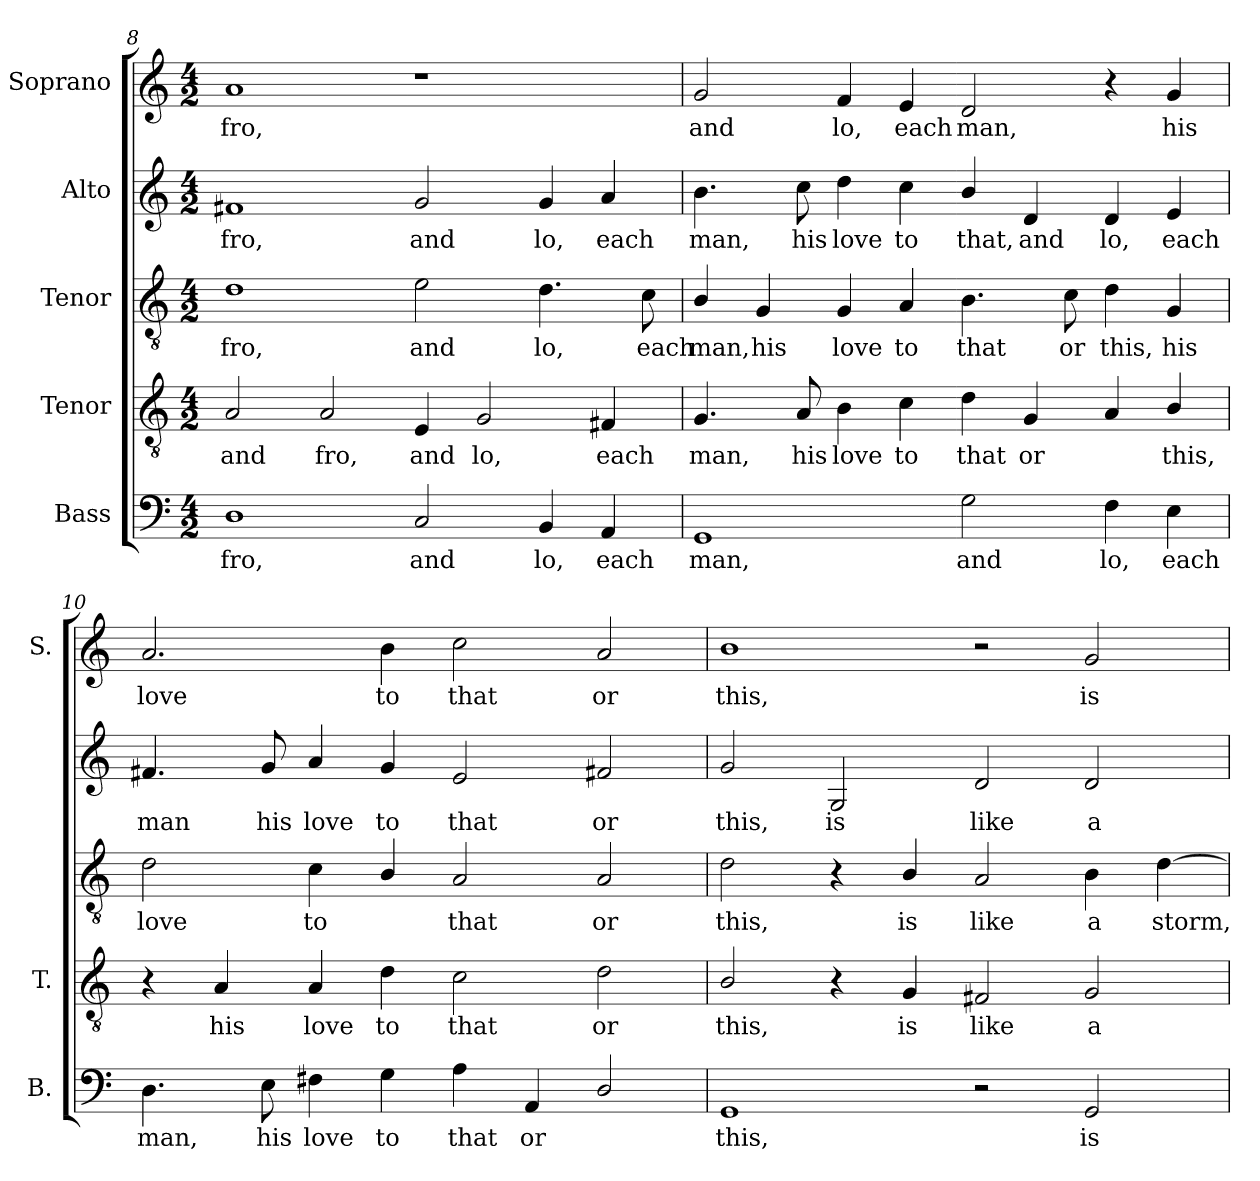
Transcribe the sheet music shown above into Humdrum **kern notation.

**kern	**text	**kern	**text	**kern	**text	**kern	**text	**kern	**text
*part5	*part5	*part4	*part4	*part3	*part3	*part2	*part2	*part1	*part1
*staff5	*staff5	*staff4	*staff4	*staff3	*staff3	*staff2	*staff2	*staff1	*staff1
*I"Bass	*	*I"Tenor	*	*I"Tenor	*	*I"Alto	*	*I"Soprano	*
*I'B.	*	*I'T.	*	*	*	*	*	*I'S.	*
!!LO:LB:g=z
*clefF4	*	*clefGv2	*	*clefGv2	*	*clefG2	*	*clefG2	*
*	*	*ITrd7c12	*	*ITrd7c12	*	*	*	*	*
*k[]	*	*k[]	*	*k[]	*	*k[]	*	*k[]	*
*C:	*	*C:	*	*C:	*	*C:	*	*C:	*
*M4/2	*	*M4/2	*	*M4/2	*	*M4/2	*	*M4/2	*
=8	=8	=8	=8	=8	=8	=8	=8	=8	=8
!	!LO:LY:b:color=#000000	!	!	!	!	!	!	!	!
!	!	!	!LO:LY:b:color=#000000	!	!	!	!	!	!
!	!	!	!	!	!LO:LY:b:color=#000000	!	!	!	!
!	!	!	!	!	!	!	!LO:LY:b:color=#000000	!	!
!	!	!	!	!	!	!	!	!	!LO:LY:b:color=#000000
1Di	fro,	2AAi/	and	1Di	fro,	1f#Xi	fro,	1ai	fro,
!	!	!	!LO:LY:b:color=#000000	!	!	!	!	!	!
.	.	2AAi/	fro,	.	.	.	.	.	.
!	!LO:LY:b:color=#000000	!	!	!	!	!	!	!	!
!	!	!	!LO:LY:b:color=#000000	!	!	!	!	!	!
!	!	!	!	!	!LO:LY:b:color=#000000	!	!	!	!
!	!	!	!	!	!	!	!LO:LY:b:color=#000000	!	!
2Ci/	and	4EEi/	and	2Ei\	and	2gi/	and	1r	.
!	!	!	!LO:LY:b:color=#000000	!	!	!	!	!	!
.	.	2GGi/	lo,	.	.	.	.	.	.
!	!LO:LY:b:color=#000000	!	!	!	!	!	!	!	!
!	!	!	!	!	!LO:LY:b:color=#000000	!	!	!	!
!	!	!	!	!	!	!	!LO:LY:b:color=#000000	!	!
4BBi/	lo,	.	.	4.Di\	lo,	4gi/	lo,	.	.
!	!LO:LY:b:color=#000000	!	!	!	!	!	!	!	!
!	!	!	!LO:LY:b:color=#000000	!	!	!	!	!	!
!	!	!	!	!	!	!	!LO:LY:b:color=#000000	!	!
4AAi/	each	4FF#Xi/	each	.	.	4ai/	each	.	.
!	!	!	!	!	!LO:LY:b:color=#000000	!	!	!	!
.	.	.	.	8Ci\	each	.	.	.	.
=9	=9	=9	=9	=9	=9	=9	=9	=9	=9
!	!LO:LY:b:color=#000000	!	!	!	!	!	!	!	!
!	!	!	!LO:LY:b:color=#000000	!	!	!	!	!	!
!	!	!	!	!	!LO:LY:b:color=#000000	!	!	!	!
!	!	!	!	!	!	!	!LO:LY:b:color=#000000	!	!
!	!	!	!	!	!	!	!	!	!LO:LY:b:color=#000000
1GGi	man,	4.GGi/	man,	4BBi/	man,	4.bi\	man,	2gi/	and
!	!	!	!	!	!LO:LY:b:color=#000000	!	!	!	!
.	.	.	.	4GGi/	his	.	.	.	.
!	!	!	!LO:LY:b:color=#000000	!	!	!	!	!	!
!	!	!	!	!	!	!	!LO:LY:b:color=#000000	!	!
.	.	8AAi/	his	.	.	8cci\	his	.	.
!	!	!	!LO:LY:b:color=#000000	!	!	!	!	!	!
!	!	!	!	!	!LO:LY:b:color=#000000	!	!	!	!
!	!	!	!	!	!	!	!LO:LY:b:color=#000000	!	!
!	!	!	!	!	!	!	!	!	!LO:LY:b:color=#000000
.	.	4BBi\	love	4GGi/	love	4ddi\	love	4fi/	lo,
!	!	!	!LO:LY:b:color=#000000	!	!	!	!	!	!
!	!	!	!	!	!LO:LY:b:color=#000000	!	!	!	!
!	!	!	!	!	!	!	!LO:LY:b:color=#000000	!	!
!	!	!	!	!	!	!	!	!	!LO:LY:b:color=#000000
.	.	4Ci\	to	4AAi/	to	4cci\	to	4ei/	each
!	!LO:LY:b:color=#000000	!	!	!	!	!	!	!	!
!	!	!	!LO:LY:b:color=#000000	!	!	!	!	!	!
!	!	!	!	!	!LO:LY:b:color=#000000	!	!	!	!
!	!	!	!	!	!	!	!LO:LY:b:color=#000000	!	!
!	!	!	!	!	!	!	!	!	!LO:LY:b:color=#000000
2Gi\	and	4Di\	that	4.BBi\	that	4bi/	that,	2di/	man,
!	!	!	!LO:LY:b:color=#000000	!	!	!	!	!	!
!	!	!	!	!	!	!	!LO:LY:b:color=#000000	!	!
.	.	4GGi/	or	.	.	4di/	and	.	.
!	!	!	!	!	!LO:LY:b:color=#000000	!	!	!	!
.	.	.	.	8Ci\	or	.	.	.	.
!	!LO:LY:b:color=#000000	!	!	!	!	!	!	!	!
!	!	!	!	!	!LO:LY:b:color=#000000	!	!	!	!
!	!	!	!	!	!	!	!LO:LY:b:color=#000000	!	!
4Fi\	lo,	4AAi/	.	4Di\	this,	4di/	lo,	4r	.
!	!LO:LY:b:color=#000000	!	!	!	!	!	!	!	!
!	!	!	!LO:LY:b:color=#000000	!	!	!	!	!	!
!	!	!	!	!	!LO:LY:b:color=#000000	!	!	!	!
!	!	!	!	!	!	!	!LO:LY:b:color=#000000	!	!
!	!	!	!	!	!	!	!	!	!LO:LY:b:color=#000000
4Ei\	each	4BBi/	this,	4GGi/	his	4ei/	each	4gi/	his
=10	=10	=10	=10	=10	=10	=10	=10	=10	=10
!	!LO:LY:b:color=#000000	!	!	!	!	!	!	!	!
!	!	!	!	!	!LO:LY:b:color=#000000	!	!	!	!
!	!	!	!	!	!	!	!LO:LY:b:color=#000000	!	!
!	!	!	!	!	!	!	!	!	!LO:LY:b:color=#000000
4.Di\	man,	4r	.	2Di\	love	4.f#Xi/	man	2.ai/	love
!	!	!	!LO:LY:b:color=#000000	!	!	!	!	!	!
.	.	4AAi/	his	.	.	.	.	.	.
!	!LO:LY:b:color=#000000	!	!	!	!	!	!	!	!
!	!	!	!	!	!	!	!LO:LY:b:color=#000000	!	!
8Ei\	his	.	.	.	.	8gi/	his	.	.
!	!LO:LY:b:color=#000000	!	!	!	!	!	!	!	!
!	!	!	!LO:LY:b:color=#000000	!	!	!	!	!	!
!	!	!	!	!	!LO:LY:b:color=#000000	!	!	!	!
!	!	!	!	!	!	!	!LO:LY:b:color=#000000	!	!
4F#Xi\	love	4AAi/	love	4Ci\	to	4ai/	love	.	.
!	!LO:LY:b:color=#000000	!	!	!	!	!	!	!	!
!	!	!	!LO:LY:b:color=#000000	!	!	!	!	!	!
!	!	!	!	!	!	!	!LO:LY:b:color=#000000	!	!
!	!	!	!	!	!	!	!	!	!LO:LY:b:color=#000000
4Gi\	to	4Di\	to	4BBi/	.	4gi/	to	4bi\	to
!	!LO:LY:b:color=#000000	!	!	!	!	!	!	!	!
!	!	!	!LO:LY:b:color=#000000	!	!	!	!	!	!
!	!	!	!	!	!LO:LY:b:color=#000000	!	!	!	!
!	!	!	!	!	!	!	!LO:LY:b:color=#000000	!	!
!	!	!	!	!	!	!	!	!	!LO:LY:b:color=#000000
4Ai\	that	2Ci\	that	2AAi/	that	2ei/	that	2cci\	that
!	!LO:LY:b:color=#000000	!	!	!	!	!	!	!	!
4AAi/	or	.	.	.	.	.	.	.	.
!	!	!	!LO:LY:b:color=#000000	!	!	!	!	!	!
!	!	!	!	!	!LO:LY:b:color=#000000	!	!	!	!
!	!	!	!	!	!	!	!LO:LY:b:color=#000000	!	!
!	!	!	!	!	!	!	!	!	!LO:LY:b:color=#000000
2Di/	.	2Di\	or	2AAi/	or	2f#Xi/	or	2ai/	or
=11	=11	=11	=11	=11	=11	=11	=11	=11	=11
!	!LO:LY:b:color=#000000	!	!	!	!	!	!	!	!
!	!	!	!LO:LY:b:color=#000000	!	!	!	!	!	!
!	!	!	!	!	!LO:LY:b:color=#000000	!	!	!	!
!	!	!	!	!	!	!	!LO:LY:b:color=#000000	!	!
!	!	!	!	!	!	!	!	!	!LO:LY:b:color=#000000
1GGi	this,	2BBi/	this,	2Di\	this,	2gi/	this,	1bi	this,
!	!	!	!	!	!	!	!LO:LY:b:color=#000000	!	!
.	.	4r	.	4r	.	2Gi/	is	.	.
!	!	!	!LO:LY:b:color=#000000	!	!	!	!	!	!
!	!	!	!	!	!LO:LY:b:color=#000000	!	!	!	!
.	.	4GGi/	is	4BBi/	is	.	.	.	.
!	!	!	!LO:LY:b:color=#000000	!	!	!	!	!	!
!	!	!	!	!	!LO:LY:b:color=#000000	!	!	!	!
!	!	!	!	!	!	!	!LO:LY:b:color=#000000	!	!
2r	.	2FF#Xi/	like	2AAi/	like	2di/	like	2r	.
!	!LO:LY:b:color=#000000	!	!	!	!	!	!	!	!
!	!	!	!LO:LY:b:color=#000000	!	!	!	!	!	!
!	!	!	!	!	!LO:LY:b:color=#000000	!	!	!	!
!	!	!	!	!	!	!	!LO:LY:b:color=#000000	!	!
!	!	!	!	!	!	!	!	!	!LO:LY:b:color=#000000
2GGi/	is	2GGi/	a	4BBi\	a	2di/	a	2gi/	is
!	!	!	!	!	!LO:LY:b:color=#000000	!	!	!	!
.	.	.	.	[4Di\	storm,	.	.	.	.
=	=	=	=	=	=	=	=	=	=
*-	*-	*-	*-	*-	*-	*-	*-	*-	*-
